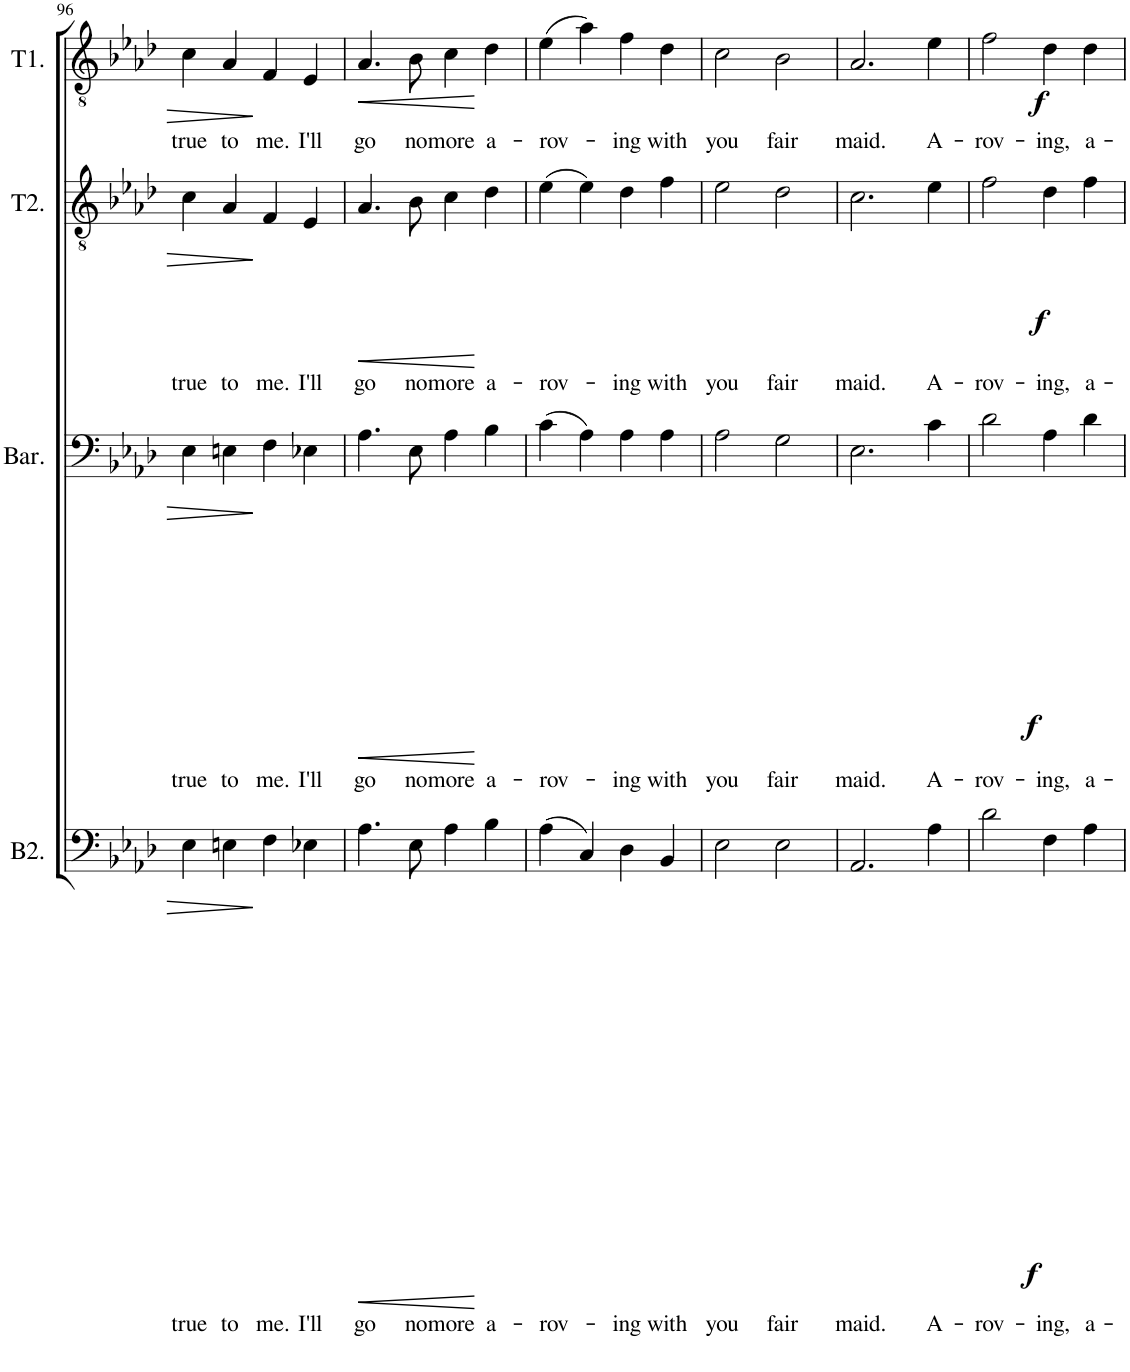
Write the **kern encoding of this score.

**kern	**text	**dynam	**kern	**text	**dynam	**kern	**text	**dynam	**kern	**text	**dynam
*part4	*part4	*part4	*part3	*part3	*part3	*part2	*part2	*part2	*part1	*part1	*part1
*staff4	*staff4	*staff4	*staff3	*staff3	*staff3	*staff2	*staff2	*staff2	*staff1	*staff1	*staff1
*I"2e Bas	*	*	*I"Bariton	*	*	*I"2e Tenor	*	*	*I"1e Tenor	*	*
*I'B2.	*	*	*I'Bar.	*	*	*I'T2.	*	*	*I'T1.	*	*
!!LO:PB:g=z
*clefF4	*	*	*clefF4	*	*	*clefGv2	*	*	*clefGv2	*	*
*k[b-e-a-d-]	*	*	*k[b-e-a-d-]	*	*	*k[b-e-a-d-]	*	*	*k[b-e-a-d-]	*	*
*M4/4	*	*	*M4/4	*	*	*M4/4	*	*	*M4/4	*	*
*met(c|)	*	*	*met(c|)	*	*	*met(c|)	*	*	*met(c|)	*	*
=96	=96	=96	=96	=96	=96	=96	=96	=96	=96	=96	=96
!	!LO:LY:b	!	!	!LO:LY:b	!	!	!LO:LY:b	!	!	!LO:LY:b	!
4E-\	true	.	4E-\	true	.	4c\	true	.	4c\	true	.
!	!LO:LY:b	!	!	!LO:LY:b	!	!	!LO:LY:b	!	!	!LO:LY:b	!
4En\	to	.	4En\	to	.	4A-/	to	.	4A-/	to	.
!	!LO:LY:b	!	!	!LO:LY:b	!	!	!LO:LY:b	!	!	!LO:LY:b	!
4F\	me.	.	4F\	me.	.	4F/	me.	.	4F/	me.	.
!	!LO:LY:b	!	!	!LO:LY:b	!	!	!LO:LY:b	!	!	!LO:LY:b	!
4E-X\	I'll	.	4E-X\	I'll	.	4E-/	I'll	.	4E-/	I'll	.
=97	=97	=97	=97	=97	=97	=97	=97	=97	=97	=97	=97
!	!LO:LY:b	!LO:HP:b	!	!LO:LY:b	!LO:HP:b	!	!LO:LY:b	!LO:HP:b	!	!LO:LY:b	!LO:HP:b
4.A-\	go	<	4.A-\	go	<	4.A-/	go	<	4.A-/	go	<
!	!LO:LY:b	!	!	!LO:LY:b	!	!	!LO:LY:b	!	!	!LO:LY:b	!
8E-\	no	.	8E-\	no	.	8B-\	no	.	8B-\	no	.
!	!LO:LY:b	!	!	!LO:LY:b	!	!	!LO:LY:b	!	!	!LO:LY:b	!
4A-\	more	.	4A-\	more	.	4c\	more	.	4c\	more	.
!	!LO:LY:b	!	!	!LO:LY:b	!	!	!LO:LY:b	!	!	!LO:LY:b	!
4B-\	a-	[	4B-\	a-	[	4d-\	a-	[	4d-\	a-	[
=98	=98	=98	=98	=98	=98	=98	=98	=98	=98	=98	=98
!	!LO:LY:b	!	!	!LO:LY:b	!	!	!LO:LY:b	!	!	!LO:LY:b	!
(4A-\	-rov-	.	(4c\	-rov-	.	(4e-\	-rov-	.	(4e-\	-rov-	.
4C/)	.	.	4A-\)	.	.	4e-\)	.	.	4a-\)	.	.
!	!LO:LY:b	!	!	!LO:LY:b	!	!	!LO:LY:b	!	!	!LO:LY:b	!
4D-\	-ing	.	4A-\	-ing	.	4d-\	-ing	.	4f\	-ing	.
!	!LO:LY:b	!	!	!LO:LY:b	!	!	!LO:LY:b	!	!	!LO:LY:b	!
4BB-/	with	.	4A-\	with	.	4f\	with	.	4d-\	with	.
=99	=99	=99	=99	=99	=99	=99	=99	=99	=99	=99	=99
!	!LO:LY:b	!	!	!LO:LY:b	!	!	!LO:LY:b	!	!	!LO:LY:b	!
2E-\	you	.	2A-\	you	.	2e-\	you	.	2c\	you	.
!	!LO:LY:b	!	!	!LO:LY:b	!	!	!LO:LY:b	!	!	!LO:LY:b	!
2E-\	fair	.	2G\	fair	.	2d-\	fair	.	2B-\	fair	.
=100	=100	=100	=100	=100	=100	=100	=100	=100	=100	=100	=100
!	!LO:LY:b	!	!	!LO:LY:b	!	!	!LO:LY:b	!	!	!LO:LY:b	!
2.AA-/	maid.	.	2.E-\	maid.	.	2.c\	maid.	.	2.A-/	maid.	.
!	!LO:LY:b	!LO:DY:b	!	!LO:LY:b	!LO:DY:b	!	!LO:LY:b	!LO:DY:b	!	!LO:LY:b	!LO:DY:b
4A-\	A-	f	4c\	A-	f	4e-\	A-	f	4e-\	A-	f
=101	=101	=101	=101	=101	=101	=101	=101	=101	=101	=101	=101
!	!LO:LY:b	!	!	!LO:LY:b	!	!	!LO:LY:b	!	!	!LO:LY:b	!
2d-\	-rov-	.	2d-\	-rov-	.	2f\	-rov-	.	2f\	-rov-	.
!	!LO:LY:b	!	!	!LO:LY:b	!	!	!LO:LY:b	!	!	!LO:LY:b	!
4F\	-ing,	.	4A-\	-ing,	.	4d-\	-ing,	.	4d-\	-ing,	.
!	!LO:LY:b	!	!	!LO:LY:b	!	!	!LO:LY:b	!	!	!LO:LY:b	!
4A-\	a-	.	4d-\	a-	.	4f\	a-	.	4d-\	a-	.
=	=	=	=	=	=	=	=	=	=	=	=
*-	*-	*-	*-	*-	*-	*-	*-	*-	*-	*-	*-
